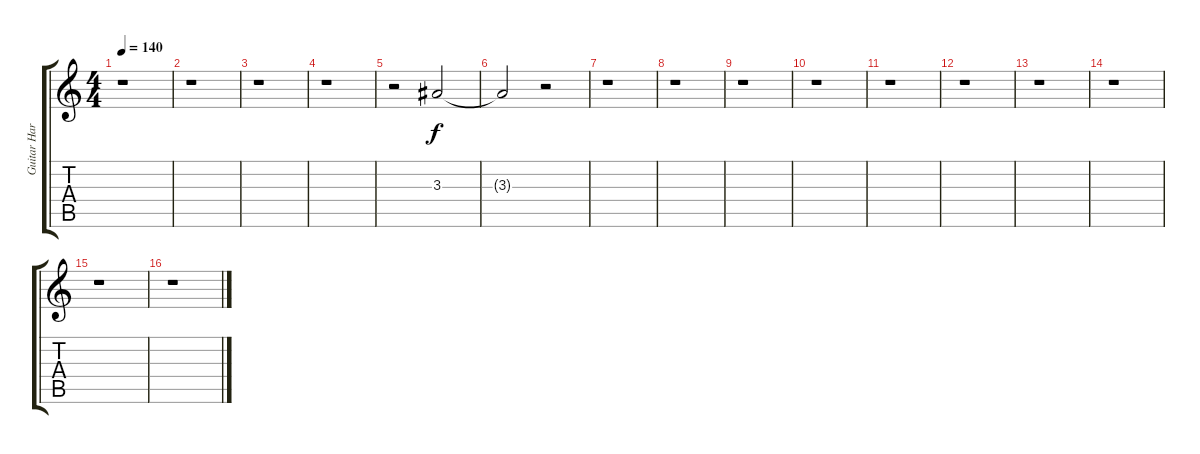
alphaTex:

\track ("Guitar Harmonics" "Guitar Har") {instrument guitarharmonics}
\staff {score tabs}
\tuning (E4 B3 G3 D3 A2 E2) {hide}
\ts (4 4)
\tempo 140
\clef g2
\ks c
r.1{dy f} |
r.1 |
r.1 |
r.1 |
r.2 3.3.2 |
3.3{t}.2 r.2 |
r.1 |
r.1 |
r.1 |
r.1 |
r.1 |
r.1 |
r.1 |
r.1 |
r.1 |
r.1
